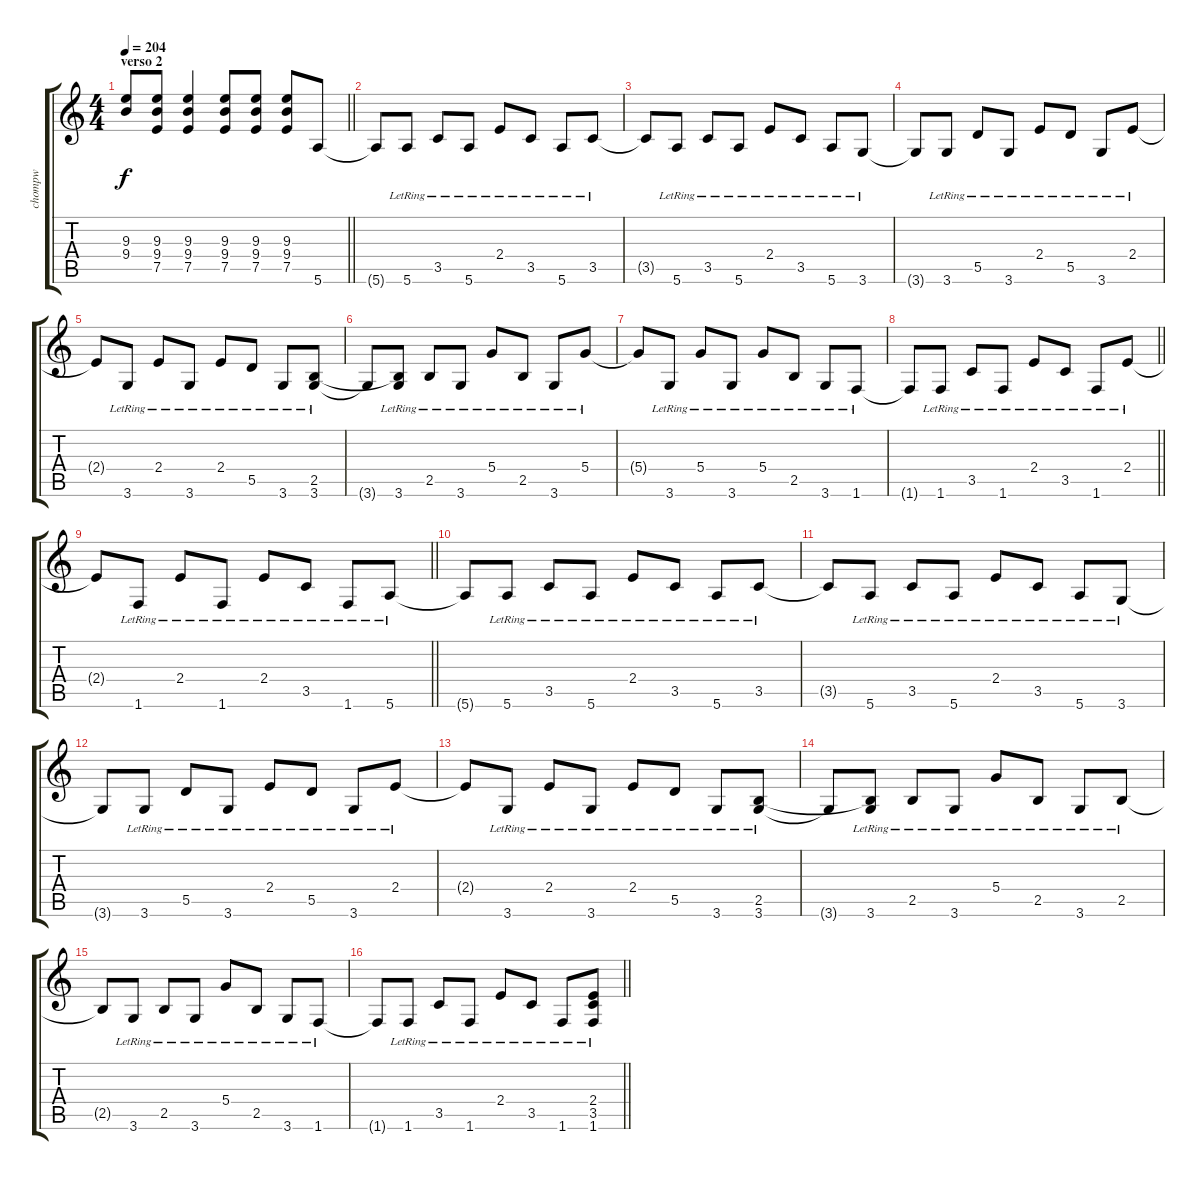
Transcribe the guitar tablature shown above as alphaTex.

\track ("chompw" "chompw") {instrument distortionguitar}
\staff {score tabs}
\tuning (E4 B3 G3 D3 A2 E2) {hide}
\ts (4 4)
\section ("" "verso 2")
\tempo 204
\clef g2
\barLineRight lightlight
\ks c
(9.3{t} 9.4{t}).8{dy f} (9.3 9.4 7.5).8 (9.3 9.4 7.5).4 (9.3 9.4 7.5).8 (9.3 9.4 7.5).8 (9.3 9.4 7.5).8 5.6.8{instrument acousticguitarsteel} |
5.6{t}.8 5.6{lr}.8 3.5{lr}.8 5.6{lr}.8 2.4{lr}.8 3.5{lr}.8 5.6{lr}.8 3.5{lr}.8 |
3.5{t}.8 5.6{lr}.8 3.5{lr}.8 5.6{lr}.8 2.4{lr}.8 3.5{lr}.8 5.6{lr}.8 3.6{lr}.8 |
3.6{t}.8 3.6{lr}.8 5.5{lr}.8 3.6{lr}.8 2.4{lr}.8 5.5{lr}.8 3.6{lr}.8 2.4{lr}.8 |
2.4{t}.8 3.6{lr}.8 2.4{lr}.8 3.6{lr}.8 2.4{lr}.8 5.5{lr}.8 3.6{lr}.8 (2.5 3.6{lr}).8 |
3.6{t}.8 (2.5{t} 3.6{lr}).8 2.5{lr}.8 3.6{lr}.8 5.4{lr}.8 2.5{lr}.8 3.6{lr}.8 5.4{lr}.8 |
5.4{t}.8 3.6{lr}.8 5.4{lr}.8 3.6{lr}.8 5.4{lr}.8 2.5{lr}.8 3.6{lr}.8 1.6{lr}.8 |
\barLineRight lightlight
1.6{t}.8 1.6{lr}.8 3.5{lr}.8 1.6{lr}.8 2.4{lr}.8 3.5{lr}.8 1.6{lr}.8 2.4{lr}.8 |
\section ("" "")
\barLineRight lightlight
2.4{t}.8 1.6{lr}.8 2.4{lr}.8 1.6{lr}.8 2.4{lr}.8 3.5{lr}.8 1.6{lr}.8 5.6{lr}.8 |
5.6{t}.8 5.6{lr}.8 3.5{lr}.8 5.6{lr}.8 2.4{lr}.8 3.5{lr}.8 5.6{lr}.8 3.5{lr}.8 |
3.5{t}.8 5.6{lr}.8 3.5{lr}.8 5.6{lr}.8 2.4{lr}.8 3.5{lr}.8 5.6{lr}.8 3.6{lr}.8 |
3.6{t}.8 3.6{lr}.8 5.5{lr}.8 3.6{lr}.8 2.4{lr}.8 5.5{lr}.8 3.6{lr}.8 2.4{lr}.8 |
2.4{t}.8 3.6{lr}.8 2.4{lr}.8 3.6{lr}.8 2.4{lr}.8 5.5{lr}.8 3.6{lr}.8 (2.5 3.6{lr}).8 |
3.6{t}.8 (2.5{t} 3.6{lr}).8 2.5{lr}.8 3.6{lr}.8 5.4{lr}.8 2.5{lr}.8 3.6{lr}.8 2.5{lr}.8 |
2.5{t}.8 3.6{lr}.8 2.5{lr}.8 3.6{lr}.8 5.4{lr}.8 2.5{lr}.8 3.6{lr}.8 1.6{lr}.8 |
\barLineRight lightlight
1.6{t}.8 1.6{lr}.8 3.5{lr}.8 1.6{lr}.8 2.4{lr}.8 3.5{lr}.8 1.6{lr}.8 (2.4{lr} 3.5 1.6).8
